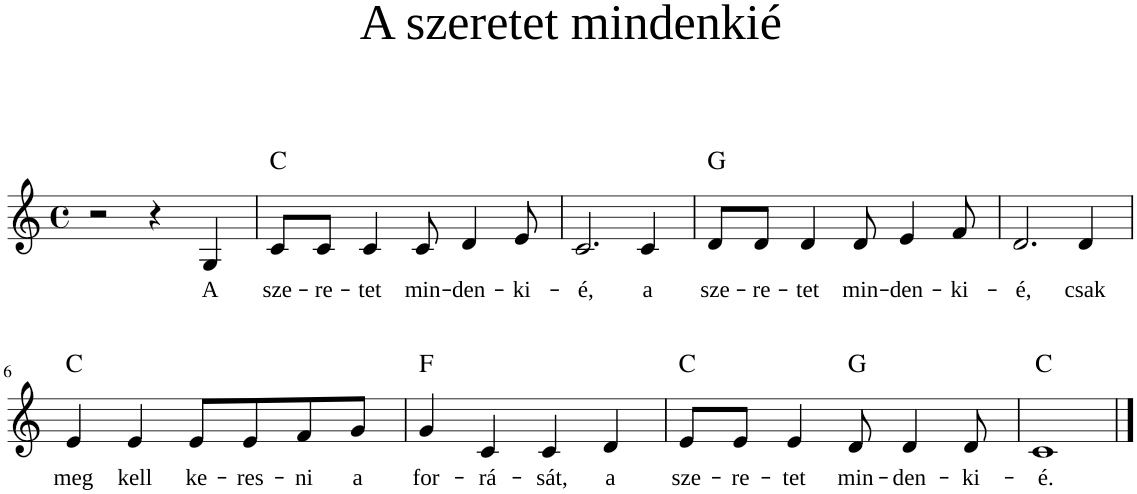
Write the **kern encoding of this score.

**kern	**text	**harte
*part1	*part1	*part1
*staff1	*staff1	*
*I"Piano	*	*
*I'Pno	*	*
*clefG2	*	*
*k[]	*	*
*M4/4	*	*
*met(c)	*	*
=1	=1	=1
2r	.	.
4r	.	.
!	!LO:LY:b	!
4G/	A	.
=2	=2	=2
!	!LO:LY:b	!
8c/L	sze-	C:maj
!	!LO:LY:b	!
8c/J	-re-	.
!	!LO:LY:b	!
4c/	-tet	.
!	!LO:LY:b	!
8c/	min-	.
!	!LO:LY:b	!
4d/	-den-	.
!	!LO:LY:b	!
8e/	-ki-	.
=3	=3	=3
!	!LO:LY:b	!
2.c/	-é,	.
!	!LO:LY:b	!
4c/	a	.
=4	=4	=4
!	!LO:LY:b	!
8d/L	sze-	G:maj
!	!LO:LY:b	!
8d/J	-re-	.
!	!LO:LY:b	!
4d/	-tet	.
!	!LO:LY:b	!
8d/	min-	.
!	!LO:LY:b	!
4e/	-den-	.
!	!LO:LY:b	!
8f/	-ki-	.
=5	=5	=5
!	!LO:LY:b	!
2.d/	-é,	.
!	!LO:LY:b	!
4d/	csak	.
!!LO:LB:g=z
=6	=6	=6
!	!LO:LY:b	!
4e/	meg	C:maj
!	!LO:LY:b	!
4e/	kell	.
!	!LO:LY:b	!
8e/L	ke-	.
!	!LO:LY:b	!
8e/	-res-	.
!	!LO:LY:b	!
8f/	-ni	.
!	!LO:LY:b	!
8g/J	a	.
=7	=7	=7
!	!LO:LY:b	!
4g/	for-	F:maj
!	!LO:LY:b	!
4c/	-rá-	.
!	!LO:LY:b	!
4c/	-sát,	.
!	!LO:LY:b	!
4d/	a	.
=8	=8	=8
!	!LO:LY:b	!
8e/L	sze-	C:maj
!	!LO:LY:b	!
8e/J	-re-	.
!	!LO:LY:b	!
4e/	-tet	.
!	!LO:LY:b	!
8d/	min-	G:maj
!	!LO:LY:b	!
4d/	-den-	.
!	!LO:LY:b	!
8d/	-ki-	.
=9	=9	=9
!	!LO:LY:b	!
1c	-é.	C:maj
==	==	==
*-	*-	*-
